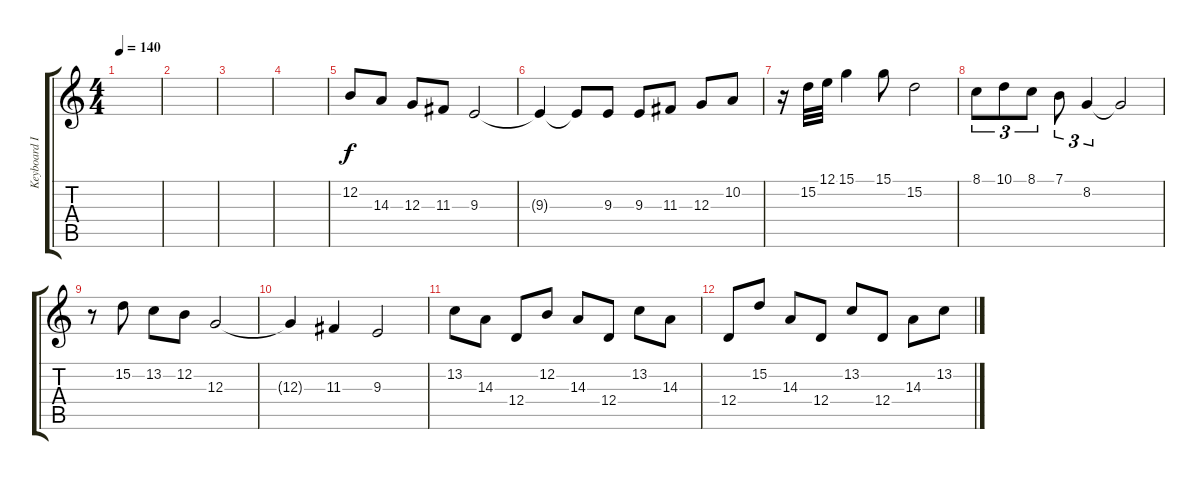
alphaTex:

\track ("Keyboard II" "Keyboard I") {instrument orchestrahit}
\staff {score tabs}
\tuning (E4 B3 G3 D3 A2 E2) {hide}
\ts (4 4)
\tempo 140
\clef g2
\ks c
|
|
|
|
12.2.8{instrument orchestralharp} 14.3.8 12.3.8 11.3.8 9.3.2 |
9.3{t}.4 9.3{t}.8 9.3.8 9.3.8 11.3.8 12.3.8 10.2.8 |
r.16 15.2.32 12.1.32 15.1.4 15.1.8 15.2.2 |
8.1.8{tu (3 2)} 10.1.8{tu (3 2)} 8.1.8{tu (3 2)} 7.1.8{tu (3 2)} 8.2.4{tu (3 2)} 8.2{t}.2 |
r.8 15.2.8 13.2.8 12.2.8 12.3.2 |
12.3{t}.4 11.3.4 9.3.2 |
13.2.8 14.3.8 12.4.8 12.2.8 14.3.8 12.4.8 13.2.8 14.3.8 |
12.4.8 15.2.8 14.3.8 12.4.8 13.2.8 12.4.8 14.3.8 13.2.8
